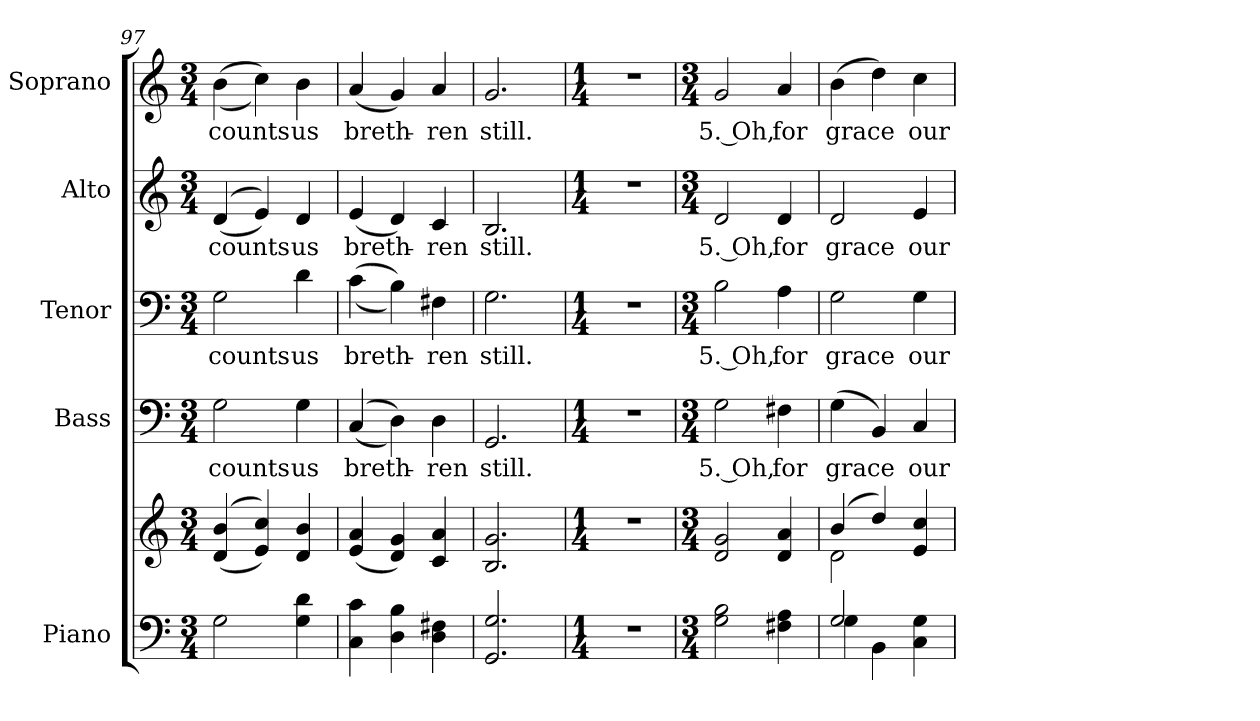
**kern	**kern	**kern	**text	**kern	**text	**kern	**text	**kern	**text
*part5	*part5	*part4	*part4	*part3	*part3	*part2	*part2	*part1	*part1
*staff6	*staff5	*staff4	*staff4	*staff3	*staff3	*staff2	*staff2	*staff1	*staff1
*I"Piano	*	*I"Bass	*	*I"Tenor	*	*I"Alto	*	*I"Soprano	*
*I'Pno.	*	*I'B.	*	*I'T.	*	*I'A.	*	*I'S.	*
!!LO:PB:g=z
*clefF4	*clefG2	*clefF4	*	*clefF4	*	*clefG2	*	*clefG2	*
*k[]	*k[]	*k[]	*	*k[]	*	*k[]	*	*k[]	*
*C:	*C:	*C:	*	*C:	*	*C:	*	*C:	*
*M3/4	*M3/4	*M3/4	*	*M3/4	*	*M3/4	*	*M3/4	*
=97	=97	=97	=97	=97	=97	=97	=97	=97	=97
!	!	!	!LO:LY:b:color=#000000	!	!	!	!	!	!
!	!	!	!	!	!LO:LY:b:color=#000000	!	!	!	!
!	!	!	!	!	!	!	!LO:LY:b:color=#000000	!	!
!	!	!	!	!	!	!	!	!	!LO:LY:b:color=#000000
2Gi\	((4di/ 4bi	2Gi\	-counts	2Gi\	-counts	((4di/	-counts	((4bi\	-counts
.	4ei/ 4cci))	.	.	.	.	4ei/))	.	4cci\))	.
!	!	!	!LO:LY:b:color=#000000	!	!	!	!	!	!
!	!	!	!	!	!LO:LY:b:color=#000000	!	!	!	!
!	!	!	!	!	!	!	!LO:LY:b:color=#000000	!	!
!	!	!	!	!	!	!	!	!	!LO:LY:b:color=#000000
4Gi\ 4di	4di/ 4bi	4Gi\	us	4di\	us	4di/	us	4bi\	us
=98	=98	=98	=98	=98	=98	=98	=98	=98	=98
!	!	!	!LO:LY:b:color=#000000	!	!	!	!	!	!
!	!	!	!	!	!LO:LY:b:color=#000000	!	!	!	!
!	!	!	!	!	!	!	!LO:LY:b:color=#000000	!	!
!	!	!	!	!	!	!	!	!	!LO:LY:b:color=#000000
4Ci\ 4ci	(4ei/ 4ai	((4Ci/	breth-	((4ci\	breth-	(4ei/	breth-	(4ai/	breth-
4Di\ 4Bi	4di/ 4gi)	4Di\))	.	4Bi\))	.	4di/)	.	4gi/)	.
!	!	!	!LO:LY:b:color=#000000	!	!	!	!	!	!
!	!	!	!	!	!LO:LY:b:color=#000000	!	!	!	!
!	!	!	!	!	!	!	!LO:LY:b:color=#000000	!	!
!	!	!	!	!	!	!	!	!	!LO:LY:b:color=#000000
4Di\ 4F#Xi	4ci/ 4ai	4Di\	-ren	4F#Xi\	-ren	4ci/	-ren	4ai/	-ren
=99	=99	=99	=99	=99	=99	=99	=99	=99	=99
!	!	!	!LO:LY:b:color=#000000	!	!	!	!	!	!
!	!	!	!	!	!LO:LY:b:color=#000000	!	!	!	!
!	!	!	!	!	!	!	!LO:LY:b:color=#000000	!	!
!	!	!	!	!	!	!	!	!	!LO:LY:b:color=#000000
2.GGi/ 2.Gi	2.Bi/ 2.gi	2.GGi/	still.	2.Gi\	still.	2.Bi/	still.	2.gi/	still.
!!LO:PB:g=z
=100	=100	=100	=100	=100	=100	=100	=100	=100	=100
*M1/4	*M1/4	*M1/4	*	*M1/4	*	*M1/4	*	*M1/4	*
!LO:N:vis=1	!LO:N:vis=1	!LO:N:vis=1	!	!LO:N:vis=1	!	!LO:N:vis=1	!	!LO:N:vis=1	!
4r	4r	4r	.	4r	.	4r	.	4r	.
=101	=101	=101	=101	=101	=101	=101	=101	=101	=101
*M3/4	*M3/4	*M3/4	*	*M3/4	*	*M3/4	*	*M3/4	*
!	!	!	!LO:LY:b:color=#000000	!	!	!	!	!	!
!	!	!	!	!	!LO:LY:b:color=#000000	!	!	!	!
!	!	!	!	!	!	!	!LO:LY:b:color=#000000	!	!
!	!	!	!	!	!	!	!	!	!LO:LY:b:color=#000000
2Gi\ 2Bi	2di/ 2gi	2Gi\	5. Oh,	2Bi\	5. Oh,	2di/	5. Oh,	2gi/	5. Oh,
!	!	!	!LO:LY:b:color=#000000	!	!	!	!	!	!
!	!	!	!	!	!LO:LY:b:color=#000000	!	!	!	!
!	!	!	!	!	!	!	!LO:LY:b:color=#000000	!	!
!	!	!	!	!	!	!	!	!	!LO:LY:b:color=#000000
4F#Xi\ 4Ai	4di/ 4ai	4F#Xi\	for	4Ai\	for	4di/	for	4ai/	for
=102	=102	=102	=102	=102	=102	=102	=102	=102	=102
*^	*^	*	*	*	*	*	*	*	*
!	!	!	!	!	!LO:LY:b:color=#000000	!	!	!	!	!	!
!	!	!	!	!	!	!	!LO:LY:b:color=#000000	!	!	!	!
!	!	!	!	!	!	!	!	!	!LO:LY:b:color=#000000	!	!
!	!	!	!	!	!	!	!	!	!	!	!LO:LY:b:color=#000000
2Gi/	4Gi\	(4bi/	2di\	(4Gi\	grace	2Gi\	grace	2di/	grace	(4bi\	grace
.	4BBi\	4ddi/)	.	4BBi/)	.	.	.	.	.	4ddi\)	.
!	!	!	!	!	!LO:LY:b:color=#000000	!	!	!	!	!	!
!	!	!	!	!	!	!	!LO:LY:b:color=#000000	!	!	!	!
!	!	!	!	!	!	!	!	!	!LO:LY:b:color=#000000	!	!
!	!	!	!	!	!	!	!	!	!	!	!LO:LY:b:color=#000000
4Ci\ 4Gi	4ryy	4ei/ 4cci	4ryy	4Ci/	our	4Gi\	our	4ei/	our	4cci\	our
*v	*v	*	*	*	*	*	*	*	*	*	*
*	*v	*v	*	*	*	*	*	*	*	*
=	=	=	=	=	=	=	=	=	=
*-	*-	*-	*-	*-	*-	*-	*-	*-	*-
